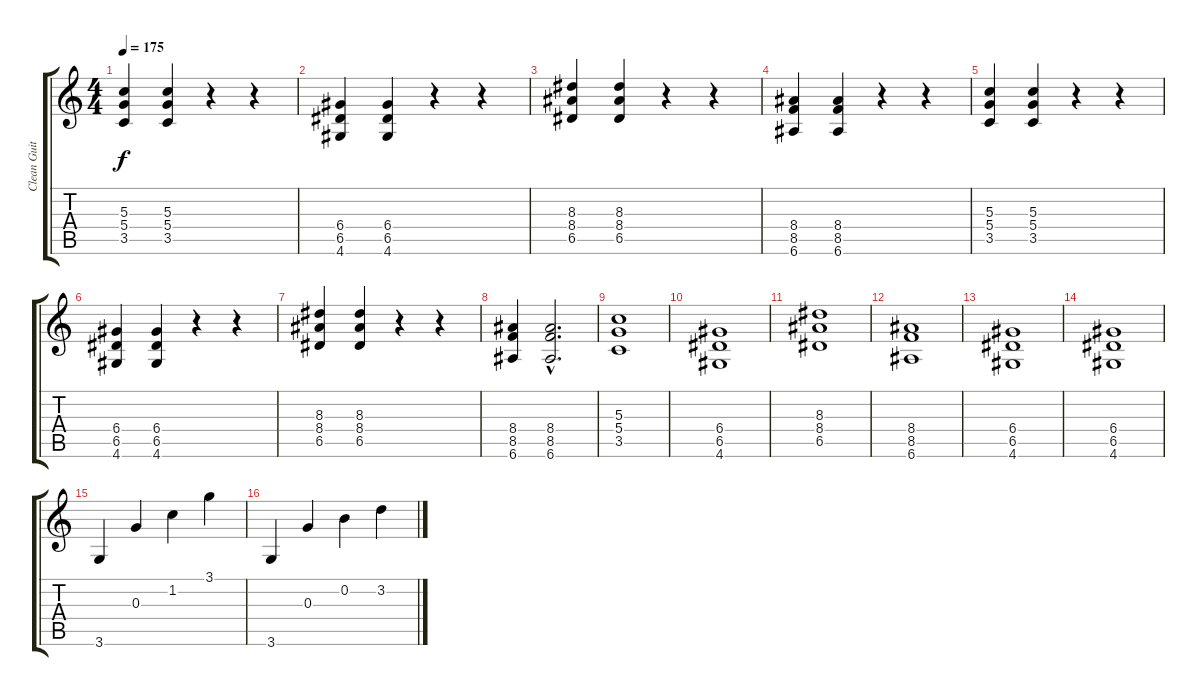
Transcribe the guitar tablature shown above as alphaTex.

\track ("Clean Guitar" "Clean Guit") {instrument acousticguitarsteel}
\staff {score tabs}
\tuning (E4 B3 G3 D3 A2 E2) {hide}
\ts (4 4)
\tempo 175
\clef g2
\ks c
(5.3 5.4 3.5).4{dy f} (5.3 5.4 3.5).4 r.4 r.4 |
(6.4 6.5 4.6).4 (6.4 6.5 4.6).4 r.4 r.4 |
(8.3 8.4 6.5).4 (8.3 8.4 6.5).4 r.4 r.4 |
(8.4 8.5 6.6).4 (8.4 8.5 6.6).4 r.4 r.4 |
(5.3 5.4 3.5).4 (5.3 5.4 3.5).4 r.4 r.4 |
(6.4 6.5 4.6).4 (6.4 6.5 4.6).4 r.4 r.4 |
(8.3 8.4 6.5).4 (8.3 8.4 6.5).4 r.4 r.4 |
(8.4 8.5 6.6).4 (8.4{hac} 8.5{hac} 6.6{hac}).2{d} |
(5.3 5.4 3.5).1 |
(6.4 6.5 4.6).1 |
(8.3 8.4 6.5).1 |
(8.4 8.5 6.6).1 |
(6.4 6.5 4.6).1 |
(6.4 6.5 4.6).1 |
3.6.4{instrument acousticguitarsteel} 0.3.4 1.2.4 3.1.4 |
3.6.4 0.3.4 0.2.4 3.2.4
